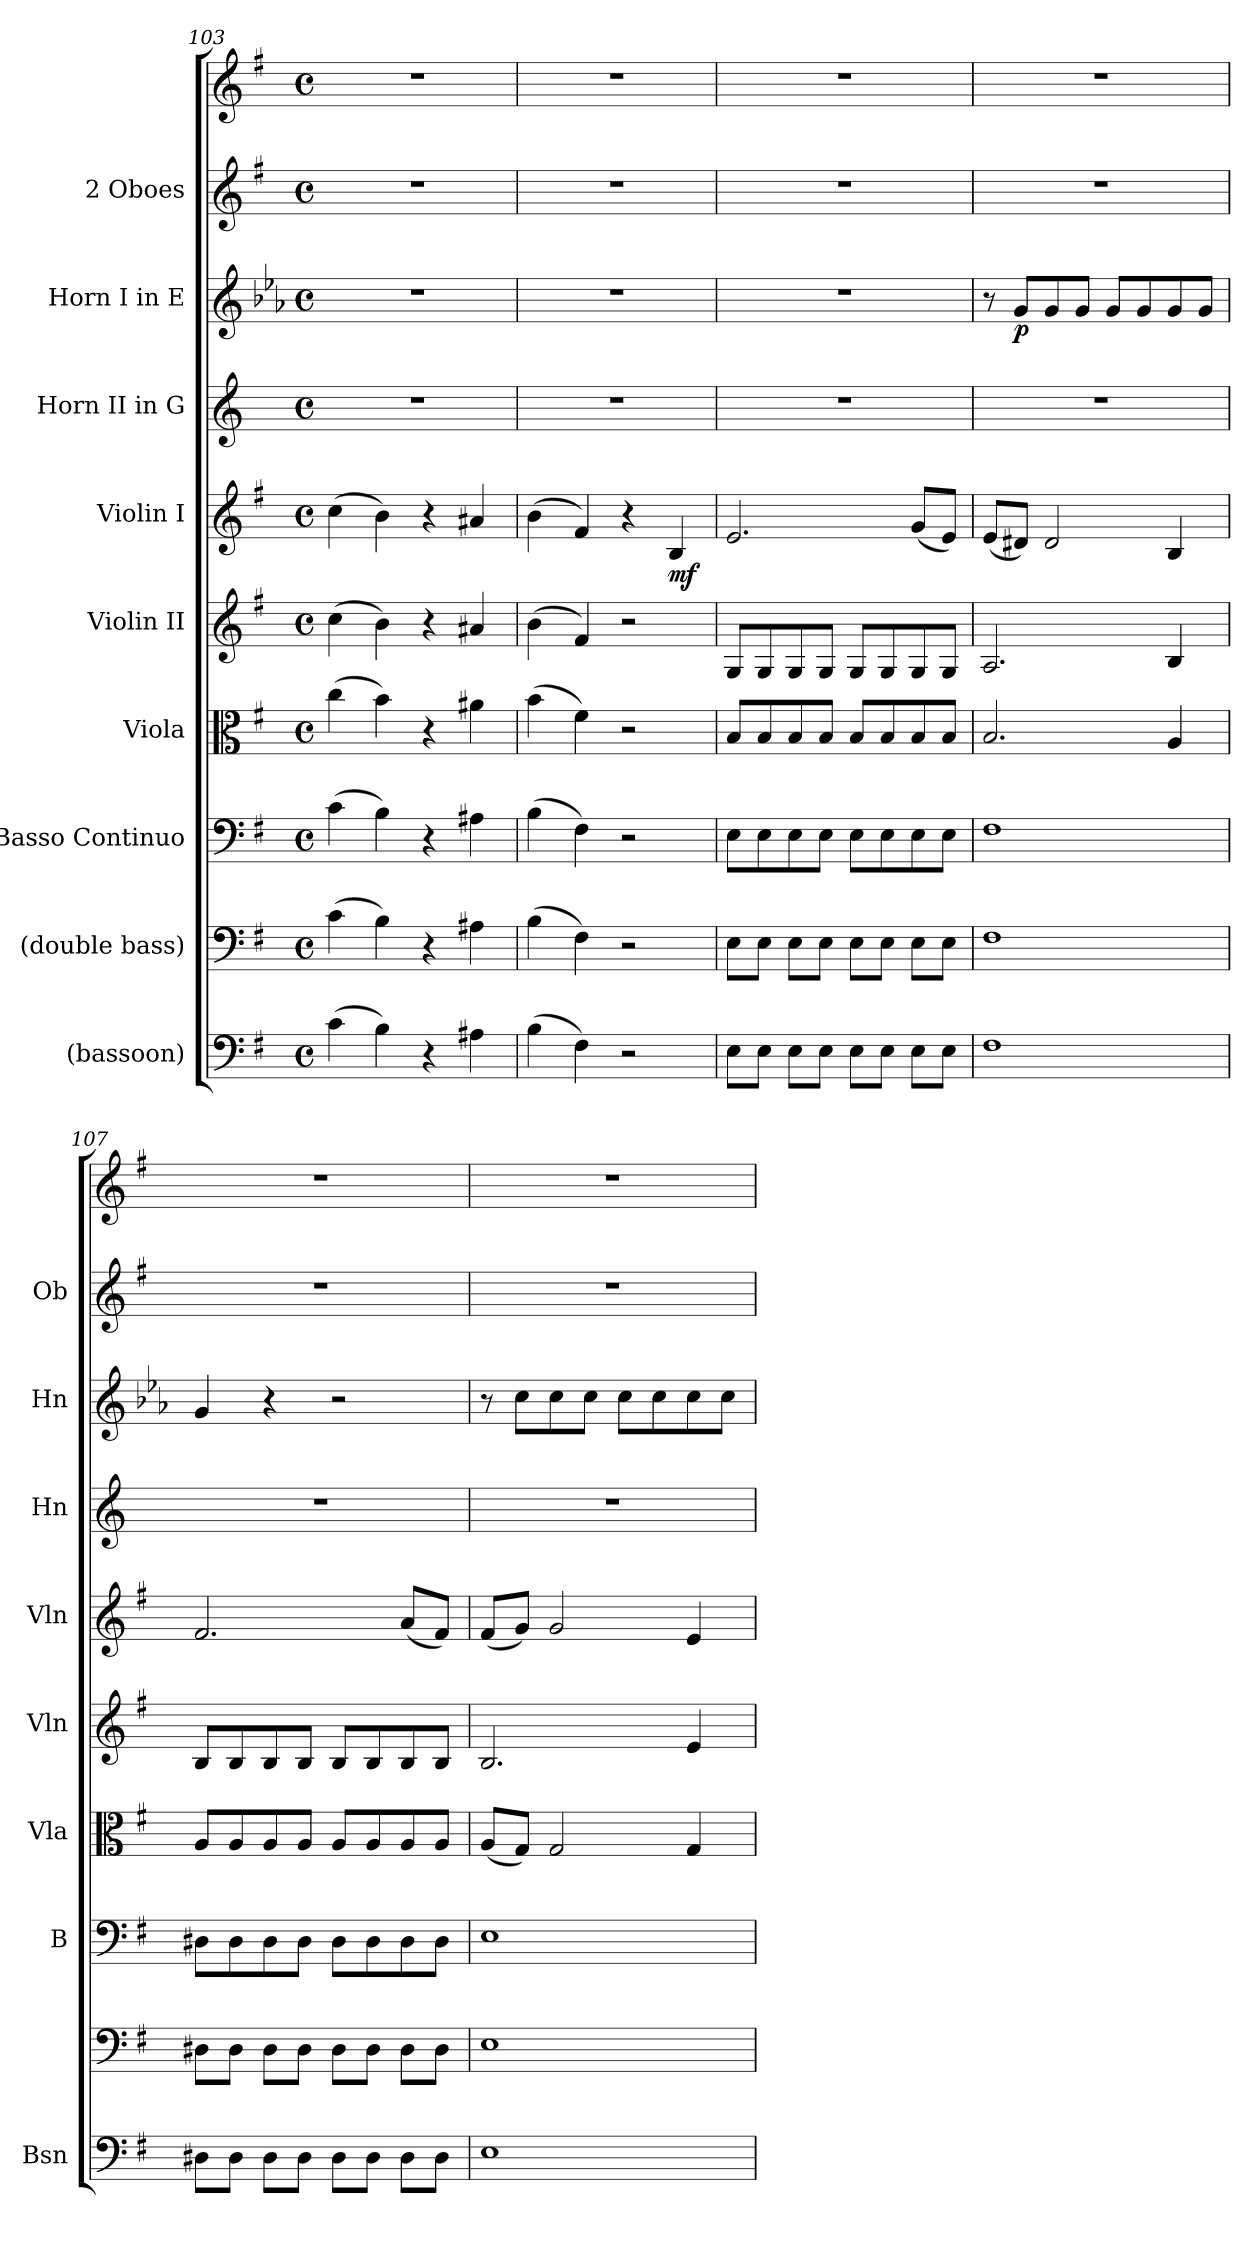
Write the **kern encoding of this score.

**kern	**kern	**kern	**kern	**kern	**kern	**dynam	**kern	**kern	**dynam	**kern	**kern
*part9	*part8	*part7	*part6	*part5	*part4	*part4	*part3	*part2	*part2	*part1	*part1
*staff10	*staff9	*staff8	*staff7	*staff6	*staff5	*staff5	*staff4	*staff3	*staff3	*staff2	*staff1
*I"(bassoon)	*I"(double bass)	*I"Basso Continuo	*I"Viola	*I"Violin II	*I"Violin I	*	*I"Horn II in G	*I"Horn I in E	*	*I"2 Oboes	*
*I'Bsn	*	*I'B	*I'Vla	*I'Vln	*I'Vln	*	*I'Hn	*I'Hn	*	*I'Ob	*
*clefF4	*clefF4	*clefF4	*clefC3	*clefG2	*clefG2	*	*clefG2	*clefG2	*	*clefG2	*clefG2
*	*	*	*	*	*	*	*ITrd3c5	*ITrd5c8	*	*	*
*k[f#]	*k[f#]	*k[f#]	*k[f#]	*k[f#]	*k[f#]	*	*k[f#]	*k[f#]	*	*k[f#]	*k[f#]
*M4/4	*M4/4	*M4/4	*M4/4	*M4/4	*M4/4	*	*M4/4	*M4/4	*	*M4/4	*M4/4
*met(c)	*met(c)	*met(c)	*met(c)	*met(c)	*met(c)	*	*met(c)	*met(c)	*	*met(c)	*met(c)
=103	=103	=103	=103	=103	=103	=103	=103	=103	=103	=103	=103
(4c	(4c	(4c	(4cc	(4cc	(4cc	.	1r	1r	.	1r	1r
4B)	4B)	4B)	4b)	4b)	4b)	.	.	.	.	.	.
4r	4r	4r	4r	4r	4r	.	.	.	.	.	.
4A#X	4A#X	4A#X	4a#X	4a#X	4a#X	.	.	.	.	.	.
=104	=104	=104	=104	=104	=104	=104	=104	=104	=104	=104	=104
(4B	(4B	(4B	(4b	(4b	(4b	.	1r	1r	.	1r	1r
4F#)	4F#)	4F#)	4f#)	4f#)	4f#)	.	.	.	.	.	.
2r	2r	2r	2r	2r	4r	.	.	.	.	.	.
.	.	.	.	.	4B	mf	.	.	.	.	.
=105	=105	=105	=105	=105	=105	=105	=105	=105	=105	=105	=105
8E\L	8E\L	8EL	8BL	8GL	2.e	.	1r	1r	.	1r	1r
8E\J	8E\J	8E	8B	8G	.	.	.	.	.	.	.
8E\L	8E\L	8E	8B	8G	.	.	.	.	.	.	.
8E\J	8E\J	8EJ	8BJ	8GJ	.	.	.	.	.	.	.
8E\L	8E\L	8EL	8BL	8GL	.	.	.	.	.	.	.
8E\J	8E\J	8E	8B	8G	.	.	.	.	.	.	.
8E\L	8E\L	8E	8B	8G	(8gL	.	.	.	.	.	.
8E\J	8E\J	8EJ	8BJ	8GJ	8eJ)	.	.	.	.	.	.
=106	=106	=106	=106	=106	=106	=106	=106	=106	=106	=106	=106
1F#	1F#	1F#	2.B	2.A	(8eL	.	1r	8r	.	1r	1r
.	.	.	.	.	8d#XJ)	.	.	8BL	p	.	.
.	.	.	.	.	2d#	.	.	8B	.	.	.
.	.	.	.	.	.	.	.	8BJ	.	.	.
.	.	.	.	.	.	.	.	8BL	.	.	.
.	.	.	.	.	.	.	.	8B	.	.	.
.	.	.	4A	4B	4B	.	.	8B	.	.	.
.	.	.	.	.	.	.	.	8BJ	.	.	.
=107	=107	=107	=107	=107	=107	=107	=107	=107	=107	=107	=107
8D#X\L	8D#X\L	8D#XL	8AL	8BL	2.f#	.	1r	4B	.	1r	1r
8D#\J	8D#\J	8D#	8A	8B	.	.	.	.	.	.	.
8D#\L	8D#\L	8D#	8A	8B	.	.	.	4r	.	.	.
8D#\J	8D#\J	8D#J	8AJ	8BJ	.	.	.	.	.	.	.
8D#\L	8D#\L	8D#L	8AL	8BL	.	.	.	2r	.	.	.
8D#\J	8D#\J	8D#	8A	8B	.	.	.	.	.	.	.
8D#\L	8D#\L	8D#	8A	8B	(8aL	.	.	.	.	.	.
8D#\J	8D#\J	8D#J	8AJ	8BJ	8f#J)	.	.	.	.	.	.
=108	=108	=108	=108	=108	=108	=108	=108	=108	=108	=108	=108
1E	1E	1E	(8AL	2.B	(8f#L	.	1r	8r	.	1r	1r
.	.	.	8GJ)	.	8gJ)	.	.	8eL	.	.	.
.	.	.	2G	.	2g	.	.	8e	.	.	.
.	.	.	.	.	.	.	.	8eJ	.	.	.
.	.	.	.	.	.	.	.	8eL	.	.	.
.	.	.	.	.	.	.	.	8e	.	.	.
.	.	.	4G	4e	4e	.	.	8e	.	.	.
.	.	.	.	.	.	.	.	8eJ	.	.	.
=	=	=	=	=	=	=	=	=	=	=	=
*-	*-	*-	*-	*-	*-	*-	*-	*-	*-	*-	*-
